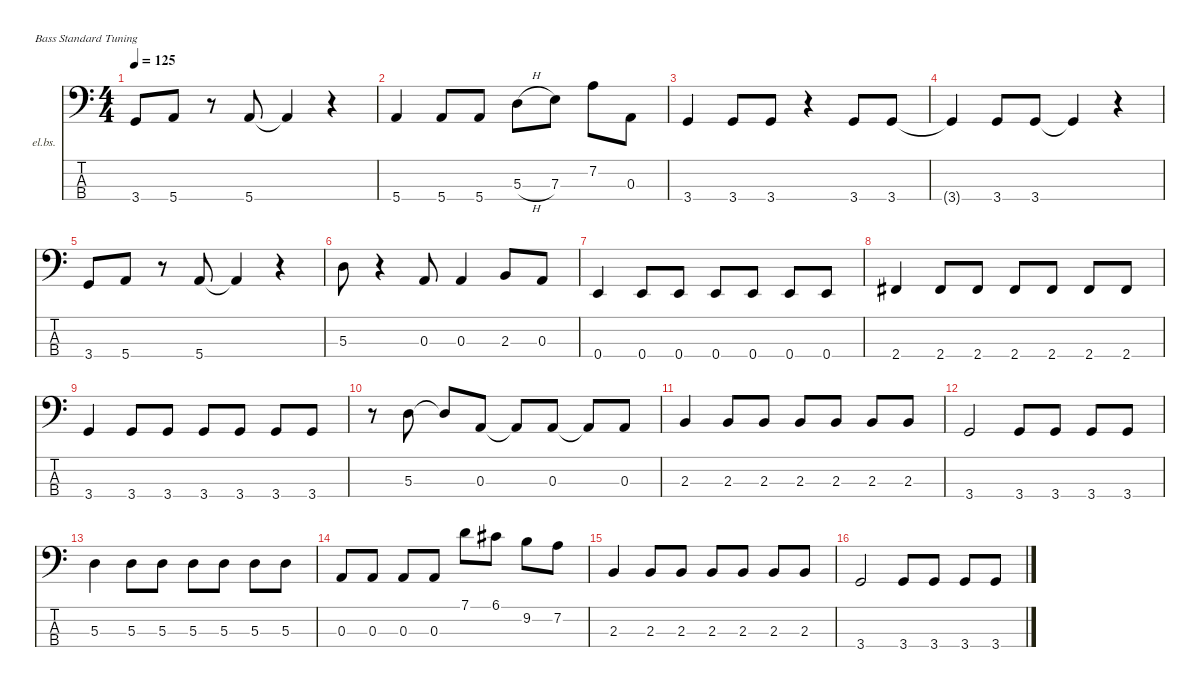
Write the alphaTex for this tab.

\defaultSystemsLayout 4
\hideDynamics
\bracketExtendMode nobrackets
\firstSystemTrackNameOrientation horizontal
\otherSystemsTrackNameOrientation horizontal
\track ("Bass" "el.bs.") {instrument electricbassfinger}
\staff {score tabs}
\tuning (G2 D2 A1 E1)
\ts (4 4)
\tempo 125
\clef f4
\ks c
3.4.8{dy f} 5.4.8 r.8 5.4.8 5.4{t}.4 r.4 |
5.4.4 5.4.8 5.4.8 5.3{h}.8 7.3.8 7.2.8 0.3.8 |
3.4.4 3.4.8 3.4.8 r.4 3.4.8 3.4.8 |
3.4{t}.4 3.4.8 3.4.8 3.4{t}.4 r.4 |
3.4.8 5.4.8 r.8 5.4.8 5.4{t}.4 r.4 |
5.3.8 r.4 0.3.8 0.3.4 2.3.8 0.3.8 |
0.4.4 0.4.8 0.4.8 0.4.8 0.4.8 0.4.8 0.4.8 |
2.4{acc #}.4 2.4{acc #}.8 2.4{acc #}.8 2.4{acc #}.8 2.4{acc #}.8 2.4{acc #}.8 2.4{acc #}.8 |
3.4.4 3.4.8 3.4.8 3.4.8 3.4.8 3.4.8 3.4.8 |
r.8 5.3.8 5.3{t}.8 0.3.8 0.3{t}.8 0.3.8 0.3{t}.8 0.3.8 |
2.3.4 2.3.8 2.3.8 2.3.8 2.3.8 2.3.8 2.3.8 |
3.4.2 3.4.8 3.4.8 3.4.8 3.4.8 |
5.3.4 5.3.8 5.3.8 5.3.8 5.3.8 5.3.8 5.3.8 |
0.3.8 0.3.8 0.3.8 0.3.8 7.1.8 6.1{acc #}.8 9.2.8 7.2.8 |
2.3.4 2.3.8 2.3.8 2.3.8 2.3.8 2.3.8 2.3.8 |
3.4.2 3.4.8 3.4.8 3.4.8 3.4.8
